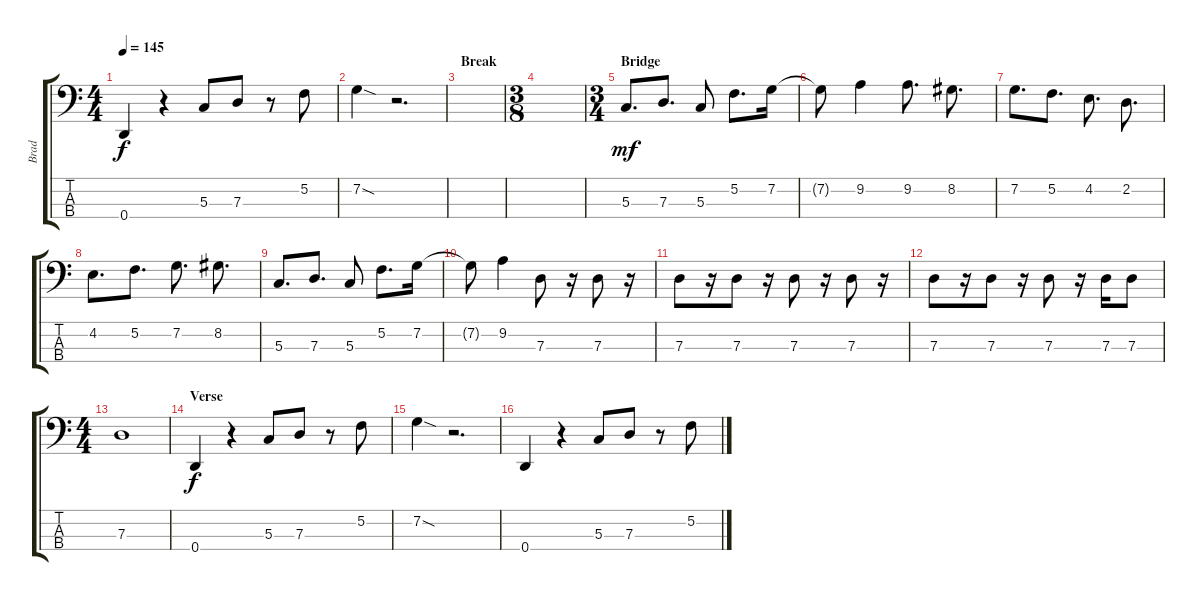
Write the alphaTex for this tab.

\track ("Brad" "Brad") {instrument electricbassfinger}
\staff {score tabs}
\tuning (F2 C2 G1 D1) {hide}
\ts (4 4)
\tempo 145
\clef f4
\ks c
0.4.4{dy f} r.4 5.3.8 7.3.8 r.8 5.2.8 |
7.2{sod}.4 r.2{d} |
\section ("" "Break")
|
\ts (3 8)
|
\ts (3 4)
\section ("" "Bridge")
5.3.8{d dy mf} 7.3.8{d} 5.3.8 5.2.8{d} 7.2.16 |
7.2{t}.8 9.2.4 9.2.8{d} 8.2.8{d} |
7.2.8{d} 5.2.8{d} 4.2.8{d} 2.2.8{d} |
4.2.8{d} 5.2.8{d} 7.2.8{d} 8.2.8{d} |
5.3.8{d} 7.3.8{d} 5.3.8 5.2.8{d} 7.2.16 |
7.2{t}.8 9.2.4 7.3.8 r.16 7.3.8 r.16 |
7.3.8 r.16 7.3.8 r.16 7.3.8 r.16 7.3.8 r.16 |
7.3.8 r.16 7.3.8 r.16 7.3.8 r.16 7.3.16 7.3.8 |
\ts (4 4)
7.3.1 |
\section ("" "Verse")
0.4.4{dy f} r.4 5.3.8 7.3.8 r.8 5.2.8 |
7.2{sod}.4 r.2{d} |
0.4.4 r.4 5.3.8 7.3.8 r.8 5.2.8
